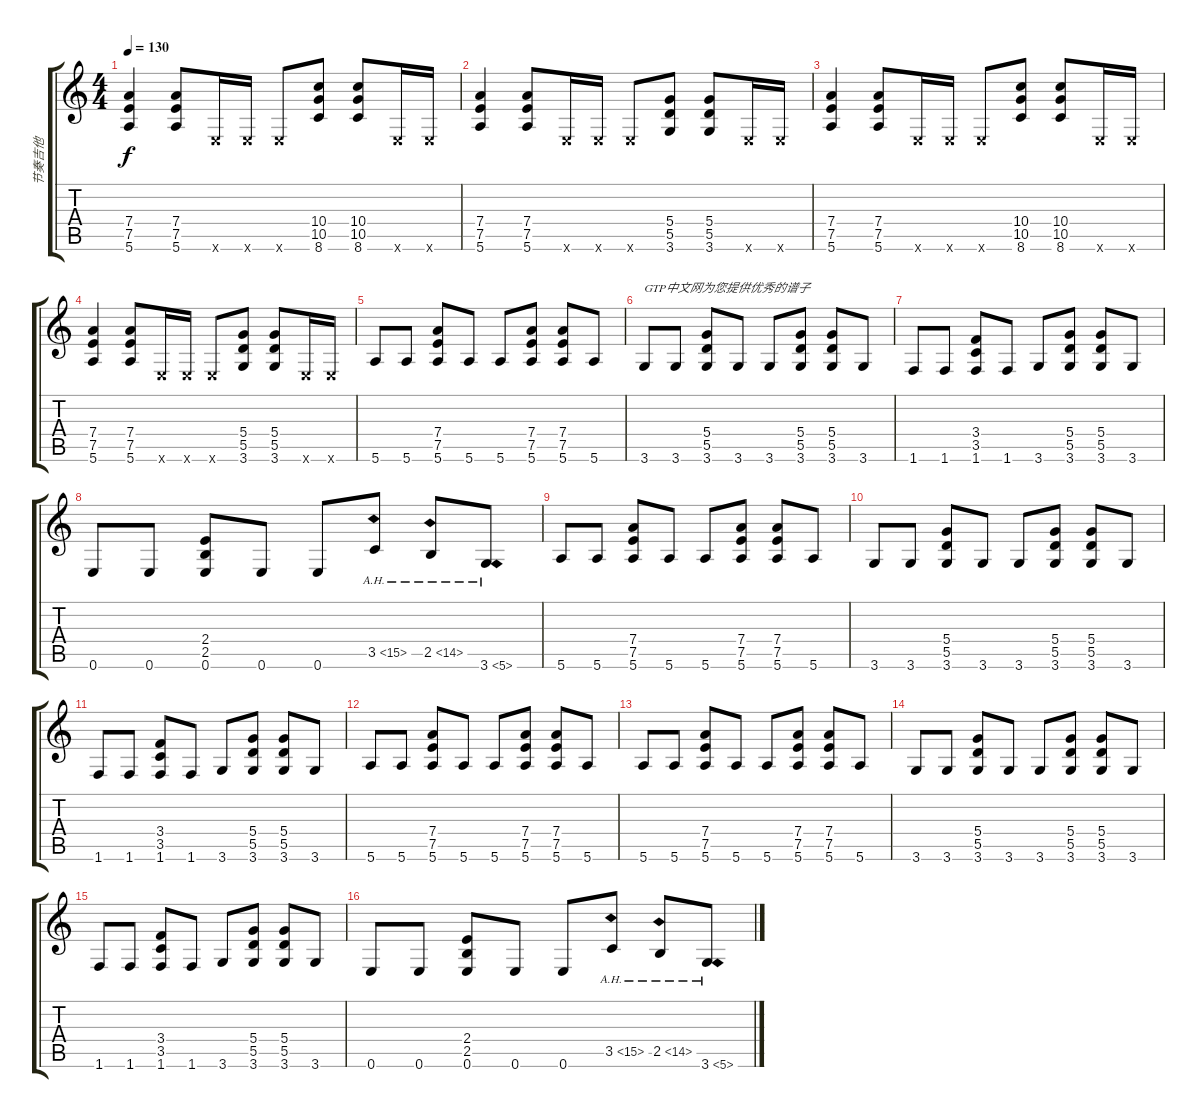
\track ("节奏吉他" "节奏吉他") {instrument distortionguitar}
\staff {score tabs}
\tuning (E4 B3 G3 D3 A2 E2) {hide}
\ts (4 4)
\tempo 130
\clef g2
\ks c
(7.4 7.5 5.6).4{dy f} (7.4 7.5 5.6).8 0.6{x}.16 0.6{x}.16 0.6{x}.8 (10.4 10.5 8.6).8 (10.4 10.5 8.6).8 0.6{x}.16 0.6{x}.16 |
(7.4 7.5 5.6).4 (7.4 7.5 5.6).8 0.6{x}.16 0.6{x}.16 0.6{x}.8 (5.4 5.5 3.6).8 (5.4 5.5 3.6).8 0.6{x}.16 0.6{x}.16 |
(7.4 7.5 5.6).4 (7.4 7.5 5.6).8 0.6{x}.16 0.6{x}.16 0.6{x}.8 (10.4 10.5 8.6).8 (10.4 10.5 8.6).8 0.6{x}.16 0.6{x}.16 |
(7.4 7.5 5.6).4 (7.4 7.5 5.6).8 0.6{x}.16 0.6{x}.16 0.6{x}.8 (5.4 5.5 3.6).8 (5.4 5.5 3.6).8 0.6{x}.16 0.6{x}.16 |
5.6.8 5.6.8 (7.4 7.5 5.6).8 5.6.8 5.6.8 (7.4 7.5 5.6).8 (7.4 7.5 5.6).8 5.6.8 |
3.6.8{txt "GTP中文网为您提供优秀的谱子"} 3.6.8 (5.4 5.5 3.6).8 3.6.8 3.6.8 (5.4 5.5 3.6).8 (5.4 5.5 3.6).8 3.6.8 |
1.6.8 1.6.8 (3.4 3.5 1.6).8 1.6.8 3.6.8 (5.4 5.5 3.6).8 (5.4 5.5 3.6).8 3.6.8 |
0.6.8 0.6.8 (2.4 2.5 0.6).8 0.6.8 0.6.8 3.5{ah 12}.8 2.5{ah 12}.8 3.6{ah 2}.8 |
5.6.8 5.6.8 (7.4 7.5 5.6).8 5.6.8 5.6.8 (7.4 7.5 5.6).8 (7.4 7.5 5.6).8 5.6.8 |
3.6.8 3.6.8 (5.4 5.5 3.6).8 3.6.8 3.6.8 (5.4 5.5 3.6).8 (5.4 5.5 3.6).8 3.6.8 |
1.6.8 1.6.8 (3.4 3.5 1.6).8 1.6.8 3.6.8 (5.4 5.5 3.6).8 (5.4 5.5 3.6).8 3.6.8 |
5.6.8 5.6.8 (7.4 7.5 5.6).8 5.6.8 5.6.8 (7.4 7.5 5.6).8 (7.4 7.5 5.6).8 5.6.8 |
5.6.8 5.6.8 (7.4 7.5 5.6).8 5.6.8 5.6.8 (7.4 7.5 5.6).8 (7.4 7.5 5.6).8 5.6.8 |
3.6.8 3.6.8 (5.4 5.5 3.6).8 3.6.8 3.6.8 (5.4 5.5 3.6).8 (5.4 5.5 3.6).8 3.6.8 |
1.6.8 1.6.8 (3.4 3.5 1.6).8 1.6.8 3.6.8 (5.4 5.5 3.6).8 (5.4 5.5 3.6).8 3.6.8 |
0.6.8 0.6.8 (2.4 2.5 0.6).8 0.6.8 0.6.8 3.5{ah 12}.8 2.5{ah 12}.8 3.6{ah 2}.8
